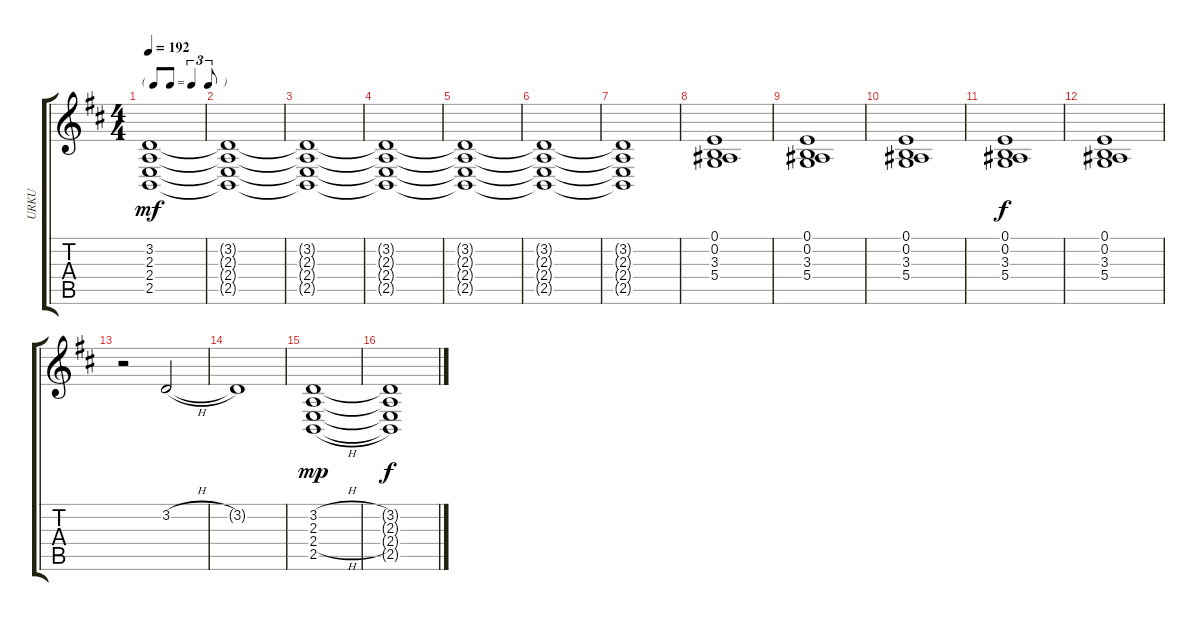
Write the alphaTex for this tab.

\track ("URKU" "URKU") {instrument drawbarorgan}
\staff {score tabs}
\tuning (E4 B3 G3 D3 A2 E2) {hide}
\ts (4 4)
\tf triplet8th
\tempo 192
\clef g2
\ks d
(3.2{t} 2.3{t} 2.4{t} 2.5{t}).1{dy mf} |
(3.2{t} 2.3{t} 2.4{t} 2.5{t}).1 |
(3.2{t} 2.3{t} 2.4{t} 2.5{t}).1 |
(3.2{t} 2.3{t} 2.4{t} 2.5{t}).1 |
(3.2{t} 2.3{t} 2.4{t} 2.5{t}).1 |
(3.2{t} 2.3{t} 2.4{t} 2.5{t}).1 |
(3.2{t} 2.3{t} 2.4{t} 2.5{t}).1 |
(0.1 0.2 3.3 5.4).1 |
(0.1 0.2 3.3 5.4).1 |
(0.1 0.2 3.3 5.4).1 |
(0.1 0.2 3.3 5.4).1{dy f} |
(0.1 0.2 3.3 5.4).1 |
r.2 3.2{h}.2 |
3.2{t}.1 |
(3.2{h} 2.3{h} 2.4{h} 2.5{h}).1{dy mp} |
(3.2{t} 2.3{t} 2.4{t} 2.5{t}).1{dy f}
